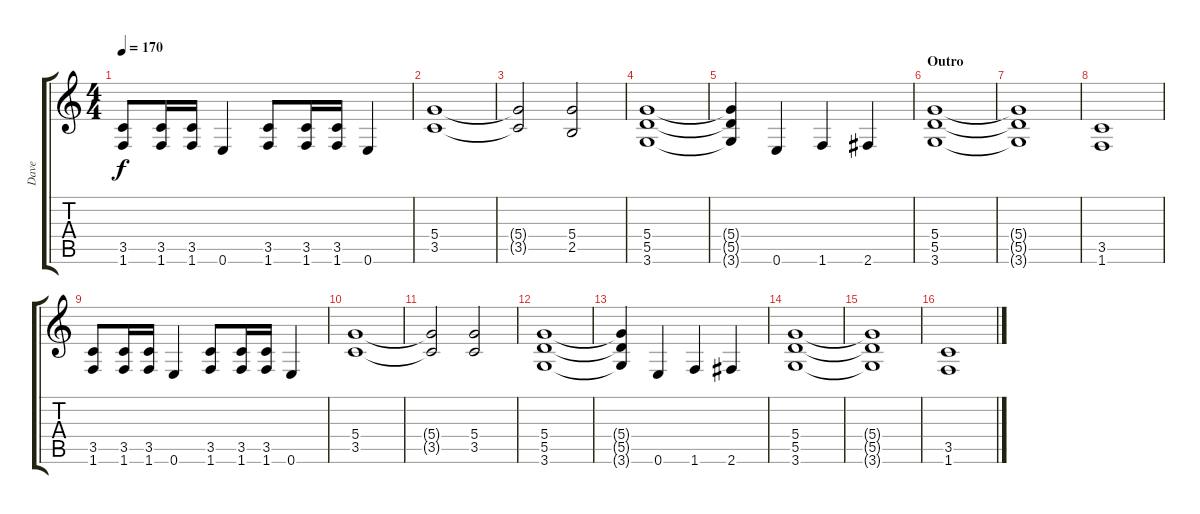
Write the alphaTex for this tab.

\track ("Dave" "Dave") {instrument distortionguitar}
\staff {score tabs}
\tuning (E4 B3 G3 D3 A2 E2) {hide}
\ts (4 4)
\tempo 170
\clef g2
\ks c
(3.5 1.6).8{dy f} (3.5 1.6).16 (3.5 1.6).16 0.6.4 (3.5 1.6).8 (3.5 1.6).16 (3.5 1.6).16 0.6.4 |
(5.4 3.5).1 |
(5.4{t} 3.5{t}).2 (5.4 2.5).2 |
(5.4 5.5 3.6).1 |
(5.4{t} 5.5{t} 3.6{t}).4 0.6.4 1.6.4 2.6.4 |
\section ("" "Outro")
(5.4 5.5 3.6).1 |
(5.4{t} 5.5{t} 3.6{t}).1 |
(3.5 1.6).1 |
(3.5 1.6).8 (3.5 1.6).16 (3.5 1.6).16 0.6.4 (3.5 1.6).8 (3.5 1.6).16 (3.5 1.6).16 0.6.4 |
(5.4 3.5).1 |
(5.4{t} 3.5{t}).2 (5.4 3.5).2 |
(5.4 5.5 3.6).1 |
(5.4{t} 5.5{t} 3.6{t}).4 0.6.4 1.6.4 2.6.4 |
(5.4 5.5 3.6).1 |
(5.4{t} 5.5{t} 3.6{t}).1 |
(3.5 1.6).1
